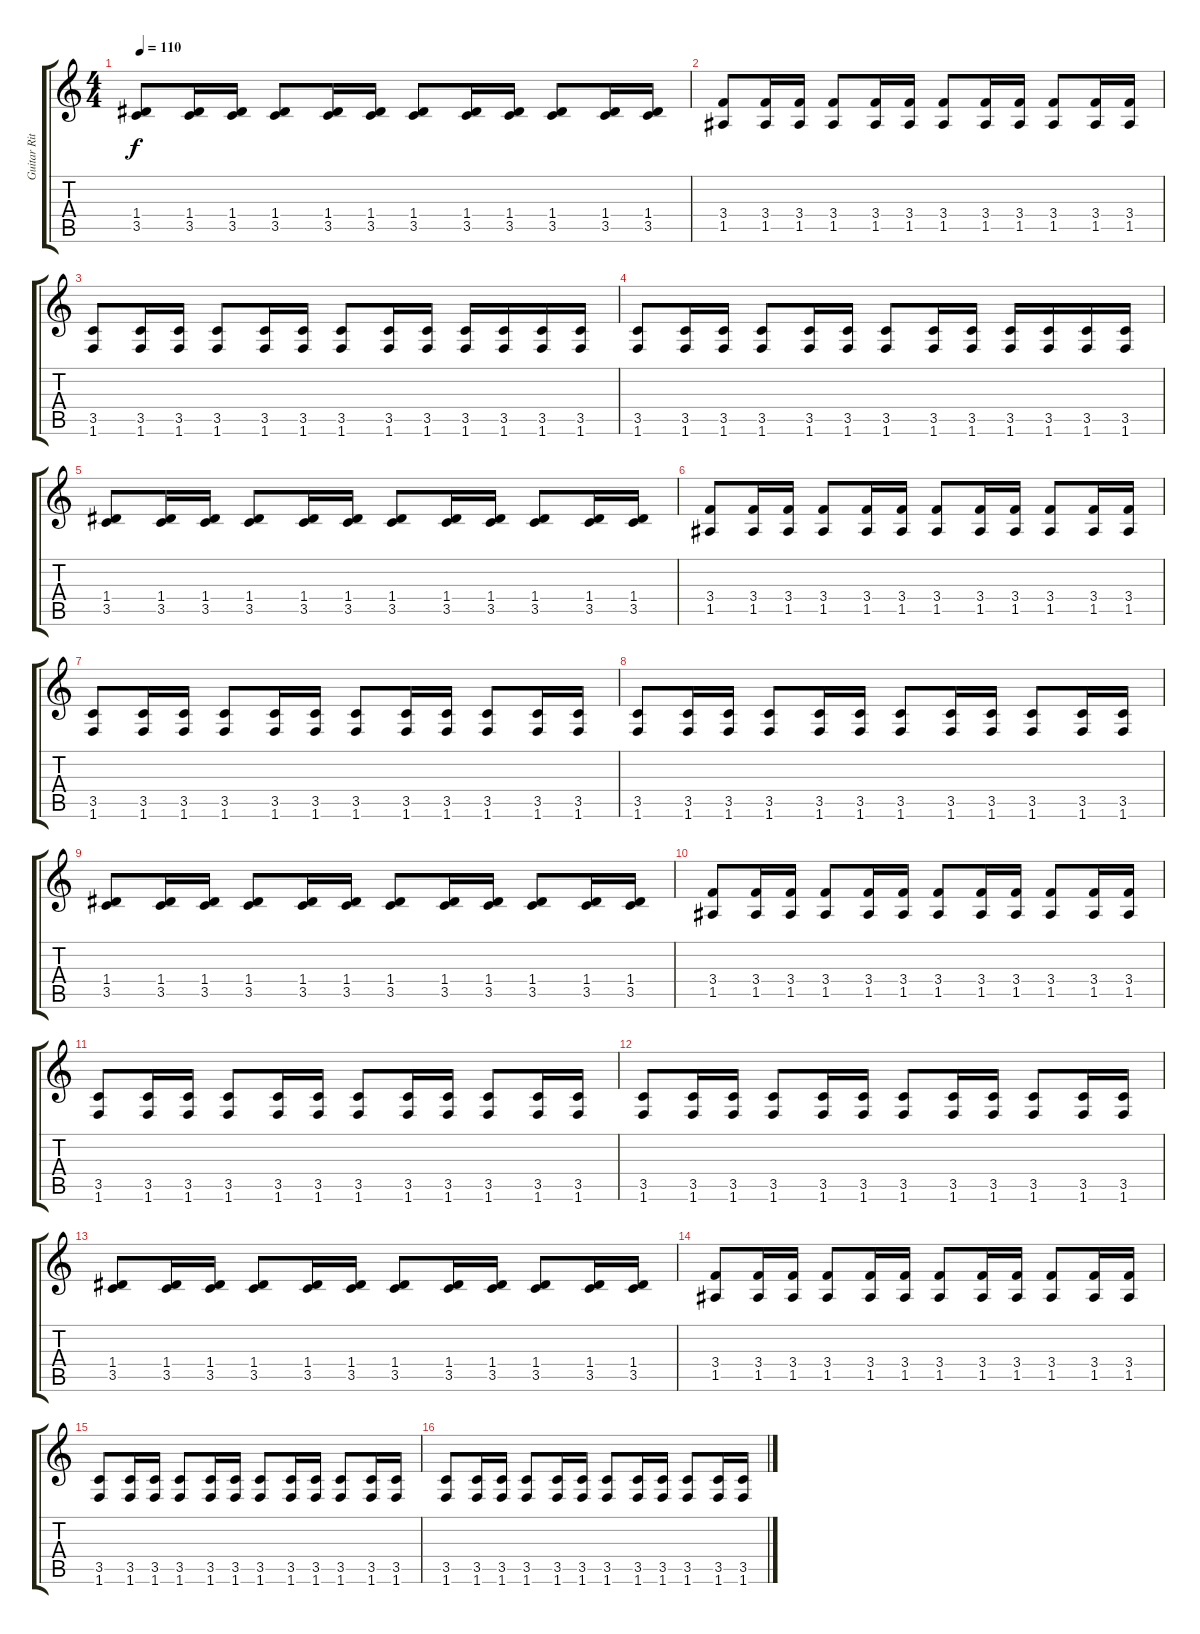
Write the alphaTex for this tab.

\track ("Guitar Ritm 1" "Guitar Rit") {instrument acousticguitarnylon}
\staff {score tabs}
\tuning (E4 B3 G3 D3 A2 E2) {hide}
\ts (4 4)
\tempo 110
\clef g2
\ks c
(1.4 3.5).8{dy f} (1.4 3.5).16 (1.4 3.5).16 (1.4 3.5).8 (1.4 3.5).16 (1.4 3.5).16 (1.4 3.5).8 (1.4 3.5).16 (1.4 3.5).16 (1.4 3.5).8 (1.4 3.5).16 (1.4 3.5).16 |
(3.4 1.5).8 (3.4 1.5).16 (3.4 1.5).16 (3.4 1.5).8 (3.4 1.5).16 (3.4 1.5).16 (3.4 1.5).8 (3.4 1.5).16 (3.4 1.5).16 (3.4 1.5).8 (3.4 1.5).16 (3.4 1.5).16 |
(3.5 1.6).8 (3.5 1.6).16 (3.5 1.6).16 (3.5 1.6).8 (3.5 1.6).16 (3.5 1.6).16 (3.5 1.6).8 (3.5 1.6).16 (3.5 1.6).16 (3.5 1.6).16 (3.5 1.6).16 (3.5 1.6).16 (3.5 1.6).16 |
(3.5 1.6).8 (3.5 1.6).16 (3.5 1.6).16 (3.5 1.6).8 (3.5 1.6).16 (3.5 1.6).16 (3.5 1.6).8 (3.5 1.6).16 (3.5 1.6).16 (3.5 1.6).16 (3.5 1.6).16 (3.5 1.6).16 (3.5 1.6).16 |
(1.4 3.5).8 (1.4 3.5).16 (1.4 3.5).16 (1.4 3.5).8 (1.4 3.5).16 (1.4 3.5).16 (1.4 3.5).8 (1.4 3.5).16 (1.4 3.5).16 (1.4 3.5).8 (1.4 3.5).16 (1.4 3.5).16 |
(3.4 1.5).8 (3.4 1.5).16 (3.4 1.5).16 (3.4 1.5).8 (3.4 1.5).16 (3.4 1.5).16 (3.4 1.5).8 (3.4 1.5).16 (3.4 1.5).16 (3.4 1.5).8 (3.4 1.5).16 (3.4 1.5).16 |
(3.5 1.6).8 (3.5 1.6).16 (3.5 1.6).16 (3.5 1.6).8 (3.5 1.6).16 (3.5 1.6).16 (3.5 1.6).8 (3.5 1.6).16 (3.5 1.6).16 (3.5 1.6).8 (3.5 1.6).16 (3.5 1.6).16 |
(3.5 1.6).8 (3.5 1.6).16 (3.5 1.6).16 (3.5 1.6).8 (3.5 1.6).16 (3.5 1.6).16 (3.5 1.6).8 (3.5 1.6).16 (3.5 1.6).16 (3.5 1.6).8 (3.5 1.6).16 (3.5 1.6).16 |
(1.4 3.5).8 (1.4 3.5).16 (1.4 3.5).16 (1.4 3.5).8 (1.4 3.5).16 (1.4 3.5).16 (1.4 3.5).8 (1.4 3.5).16 (1.4 3.5).16 (1.4 3.5).8 (1.4 3.5).16 (1.4 3.5).16 |
(3.4 1.5).8 (3.4 1.5).16 (3.4 1.5).16 (3.4 1.5).8 (3.4 1.5).16 (3.4 1.5).16 (3.4 1.5).8 (3.4 1.5).16 (3.4 1.5).16 (3.4 1.5).8 (3.4 1.5).16 (3.4 1.5).16 |
(3.5 1.6).8 (3.5 1.6).16 (3.5 1.6).16 (3.5 1.6).8 (3.5 1.6).16 (3.5 1.6).16 (3.5 1.6).8 (3.5 1.6).16 (3.5 1.6).16 (3.5 1.6).8 (3.5 1.6).16 (3.5 1.6).16 |
(3.5 1.6).8 (3.5 1.6).16 (3.5 1.6).16 (3.5 1.6).8 (3.5 1.6).16 (3.5 1.6).16 (3.5 1.6).8 (3.5 1.6).16 (3.5 1.6).16 (3.5 1.6).8 (3.5 1.6).16 (3.5 1.6).16 |
(1.4 3.5).8 (1.4 3.5).16 (1.4 3.5).16 (1.4 3.5).8 (1.4 3.5).16 (1.4 3.5).16 (1.4 3.5).8 (1.4 3.5).16 (1.4 3.5).16 (1.4 3.5).8 (1.4 3.5).16 (1.4 3.5).16 |
(3.4 1.5).8 (3.4 1.5).16 (3.4 1.5).16 (3.4 1.5).8 (3.4 1.5).16 (3.4 1.5).16 (3.4 1.5).8 (3.4 1.5).16 (3.4 1.5).16 (3.4 1.5).8 (3.4 1.5).16 (3.4 1.5).16 |
(3.5 1.6).8 (3.5 1.6).16 (3.5 1.6).16 (3.5 1.6).8 (3.5 1.6).16 (3.5 1.6).16 (3.5 1.6).8 (3.5 1.6).16 (3.5 1.6).16 (3.5 1.6).8 (3.5 1.6).16 (3.5 1.6).16 |
(3.5 1.6).8 (3.5 1.6).16 (3.5 1.6).16 (3.5 1.6).8 (3.5 1.6).16 (3.5 1.6).16 (3.5 1.6).8 (3.5 1.6).16 (3.5 1.6).16 (3.5 1.6).8 (3.5 1.6).16 (3.5 1.6).16
